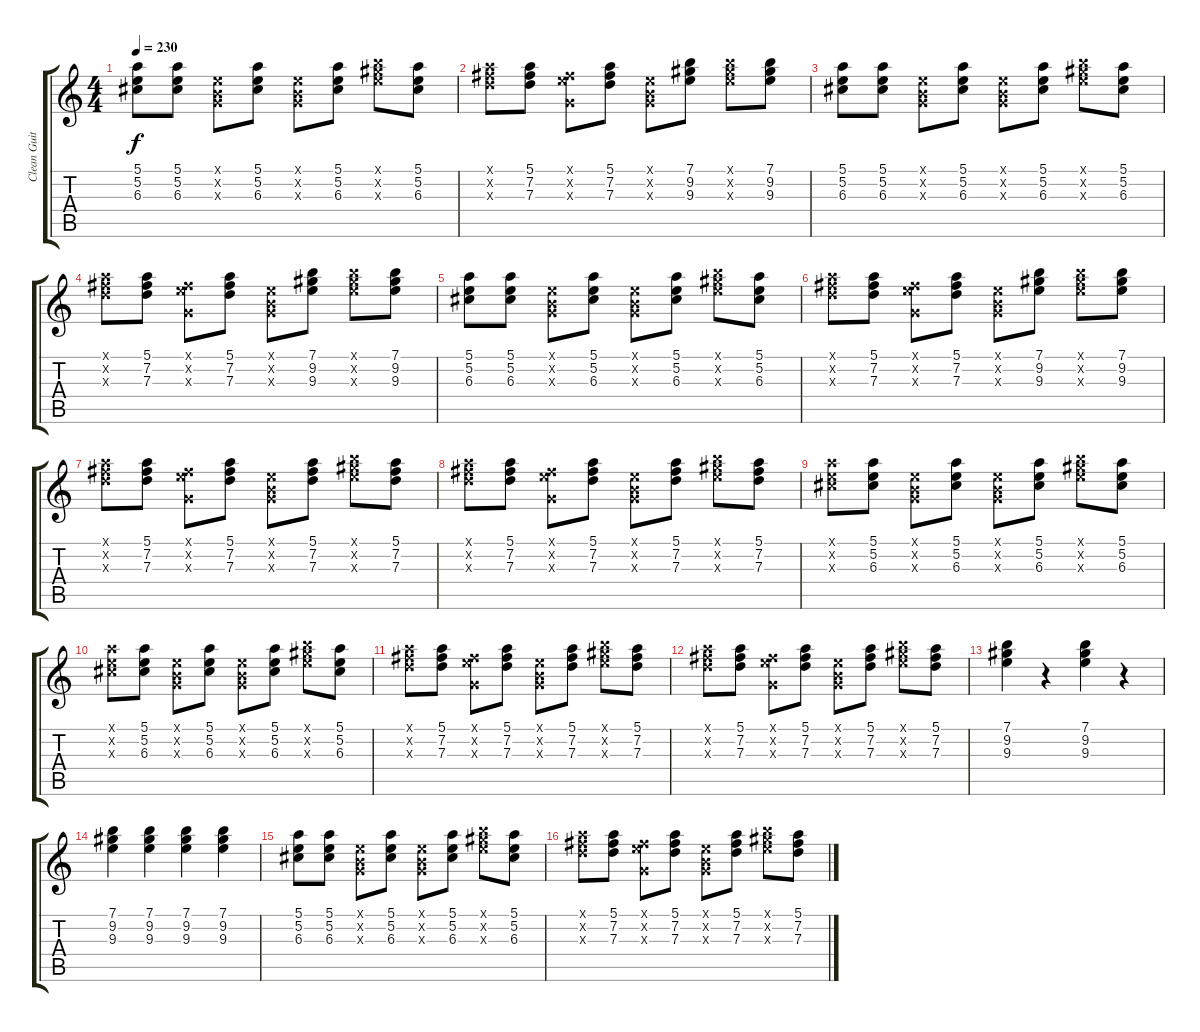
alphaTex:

\track ("Clean Guitar" "Clean Guit") {instrument electricguitarclean}
\staff {score tabs}
\tuning (E4 B3 G3 D3 A2 E2) {hide}
\ts (4 4)
\tempo 230
\clef g2
\ks c
(5.1 5.2 6.3).8{dy f} (5.1 5.2 6.3).8 (0.1{x} 0.2{x} 0.3{x}).8 (5.1 5.2 6.3).8 (0.1{x} 0.2{x} 0.3{x}).8 (5.1 5.2 6.3).8 (7.1{x} 9.2{x} 9.3{x}).8 (5.1 5.2 6.3).8 |
(5.1{x} 7.2{x} 7.3{x}).8 (5.1 7.2 7.3).8 (0.1{x} 7.2{x} 0.3{x}).8 (5.1 7.2 7.3).8 (0.1{x} 0.2{x} 0.3{x}).8 (7.1 9.2 9.3).8 (7.1{x} 9.2{x} 9.3{x}).8 (7.1 9.2 9.3).8 |
(5.1 5.2 6.3).8 (5.1 5.2 6.3).8 (0.1{x} 0.2{x} 0.3{x}).8 (5.1 5.2 6.3).8 (0.1{x} 0.2{x} 0.3{x}).8 (5.1 5.2 6.3).8 (7.1{x} 9.2{x} 9.3{x}).8 (5.1 5.2 6.3).8 |
(5.1{x} 7.2{x} 7.3{x}).8 (5.1 7.2 7.3).8 (0.1{x} 7.2{x} 0.3{x}).8 (5.1 7.2 7.3).8 (0.1{x} 0.2{x} 0.3{x}).8 (7.1 9.2 9.3).8 (7.1{x} 9.2{x} 9.3{x}).8 (7.1 9.2 9.3).8 |
(5.1 5.2 6.3).8 (5.1 5.2 6.3).8 (0.1{x} 0.2{x} 0.3{x}).8 (5.1 5.2 6.3).8 (0.1{x} 0.2{x} 0.3{x}).8 (5.1 5.2 6.3).8 (7.1{x} 9.2{x} 9.3{x}).8 (5.1 5.2 6.3).8 |
(5.1{x} 7.2{x} 7.3{x}).8 (5.1 7.2 7.3).8 (0.1{x} 7.2{x} 0.3{x}).8 (5.1 7.2 7.3).8 (0.1{x} 0.2{x} 0.3{x}).8 (7.1 9.2 9.3).8 (7.1{x} 9.2{x} 9.3{x}).8 (7.1 9.2 9.3).8 |
(5.1{x} 7.2{x} 7.3{x}).8 (5.1 7.2 7.3).8 (0.1{x} 7.2{x} 0.3{x}).8 (5.1 7.2 7.3).8 (0.1{x} 0.2{x} 0.3{x}).8 (5.1 7.2 7.3).8 (7.1{x} 9.2{x} 9.3{x}).8 (5.1 7.2 7.3).8 |
(5.1{x} 7.2{x} 7.3{x}).8 (5.1 7.2 7.3).8 (0.1{x} 7.2{x} 0.3{x}).8 (5.1 7.2 7.3).8 (0.1{x} 0.2{x} 0.3{x}).8 (5.1 7.2 7.3).8 (7.1{x} 9.2{x} 9.3{x}).8 (5.1 7.2 7.3).8 |
(5.1{x} 5.2{x} 6.3{x}).8 (5.1 5.2 6.3).8 (0.1{x} 0.2{x} 0.3{x}).8 (5.1 5.2 6.3).8 (0.1{x} 0.2{x} 0.3{x}).8 (5.1 5.2 6.3).8 (7.1{x} 9.2{x} 9.3{x}).8 (5.1 5.2 6.3).8 |
(5.1{x} 5.2{x} 6.3{x}).8 (5.1 5.2 6.3).8 (0.1{x} 0.2{x} 0.3{x}).8 (5.1 5.2 6.3).8 (0.1{x} 0.2{x} 0.3{x}).8 (5.1 5.2 6.3).8 (7.1{x} 9.2{x} 9.3{x}).8 (5.1 5.2 6.3).8 |
(5.1{x} 7.2{x} 7.3{x}).8 (5.1 7.2 7.3).8 (0.1{x} 7.2{x} 0.3{x}).8 (5.1 7.2 7.3).8 (0.1{x} 0.2{x} 0.3{x}).8 (5.1 7.2 7.3).8 (7.1{x} 9.2{x} 9.3{x}).8 (5.1 7.2 7.3).8 |
(5.1{x} 7.2{x} 7.3{x}).8 (5.1 7.2 7.3).8 (0.1{x} 7.2{x} 0.3{x}).8 (5.1 7.2 7.3).8 (0.1{x} 0.2{x} 0.3{x}).8 (5.1 7.2 7.3).8 (7.1{x} 9.2{x} 9.3{x}).8 (5.1 7.2 7.3).8 |
(7.1 9.2 9.3).4 r.4 (7.1 9.2 9.3).4 r.4 |
(7.1 9.2 9.3).4 (7.1 9.2 9.3).4 (7.1 9.2 9.3).4 (7.1 9.2 9.3).4 |
(5.1 5.2 6.3).8 (5.1 5.2 6.3).8 (0.1{x} 0.2{x} 0.3{x}).8 (5.1 5.2 6.3).8 (0.1{x} 0.2{x} 0.3{x}).8 (5.1 5.2 6.3).8 (7.1{x} 9.2{x} 9.3{x}).8 (5.1 5.2 6.3).8 |
(5.1{x} 7.2{x} 7.3{x}).8 (5.1 7.2 7.3).8 (0.1{x} 7.2{x} 0.3{x}).8 (5.1 7.2 7.3).8 (0.1{x} 0.2{x} 0.3{x}).8 (5.1 7.2 7.3).8 (7.1{x} 9.2{x} 9.3{x}).8 (5.1 7.2 7.3).8
